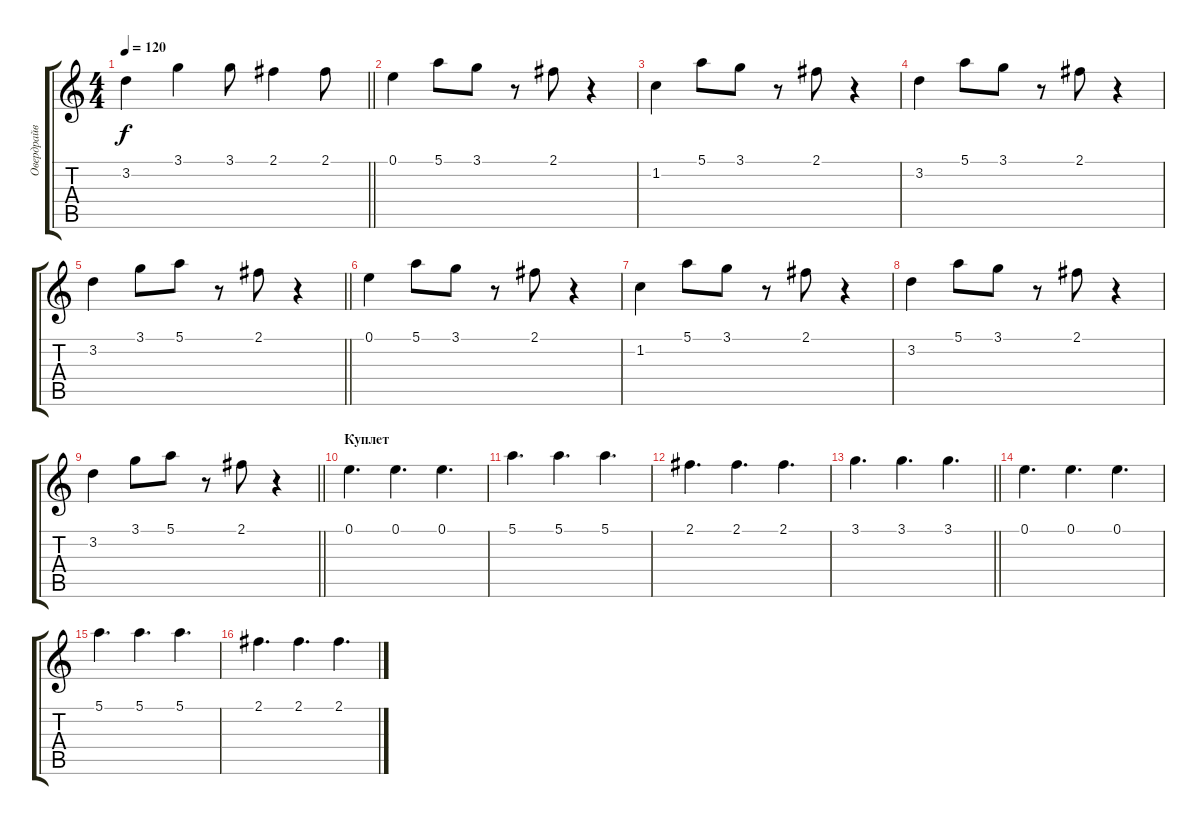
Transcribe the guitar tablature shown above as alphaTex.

\track ("Овердрайв" "Овердрайв") {instrument overdrivenguitar}
\staff {score tabs}
\tuning (E4 B3 G3 D3 A2 E2) {hide}
\ts (4 4)
\tempo 120
\clef g2
\barLineRight lightlight
\ks c
3.2.4{dy f} 3.1.4 3.1.8 2.1.4 2.1.8 |
0.1.4 5.1.8 3.1.8 r.8 2.1.8 r.4 |
1.2.4 5.1.8 3.1.8 r.8 2.1.8 r.4 |
3.2.4 5.1.8 3.1.8 r.8 2.1.8 r.4 |
\barLineRight lightlight
3.2.4 3.1.8 5.1.8 r.8 2.1.8 r.4 |
0.1.4 5.1.8 3.1.8 r.8 2.1.8 r.4 |
1.2.4 5.1.8 3.1.8 r.8 2.1.8 r.4 |
3.2.4 5.1.8 3.1.8 r.8 2.1.8 r.4 |
\barLineRight lightlight
3.2.4 3.1.8 5.1.8 r.8 2.1.8 r.4 |
\section ("" "Куплет")
0.1.4{d} 0.1.4{d} 0.1.4{d} |
5.1.4{d} 5.1.4{d} 5.1.4{d} |
2.1.4{d} 2.1.4{d} 2.1.4{d} |
\barLineRight lightlight
3.1.4{d} 3.1.4{d} 3.1.4{d} |
0.1.4{d} 0.1.4{d} 0.1.4{d} |
5.1.4{d} 5.1.4{d} 5.1.4{d} |
2.1.4{d} 2.1.4{d} 2.1.4{d}
